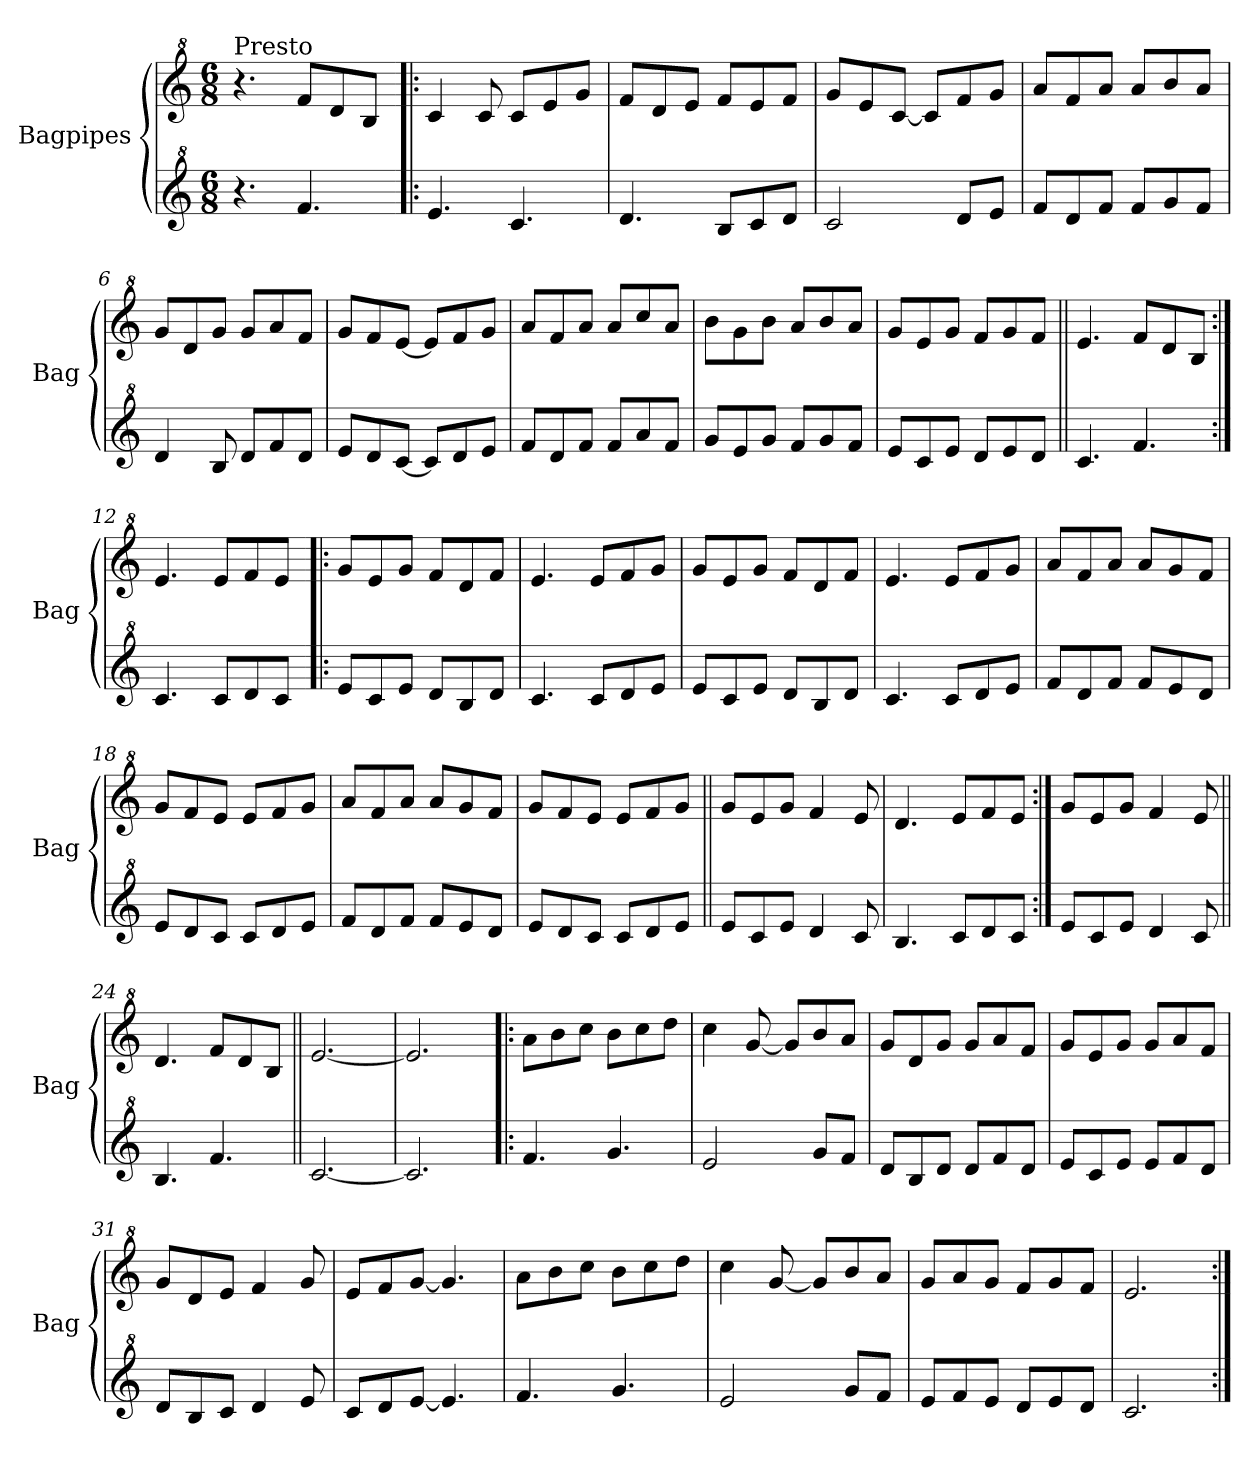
**kern	**kern
*part2	*part1
*staff2	*staff1
*I"Bagpipes	*I"Bagpipes
*I'Bag	*I'Bag
*clefG^2	*clefG^2
*k[]	*k[]
*C:	*C:
*M6/8	*M6/8
=1	=1
!	!LO:TX:a:t=Presto
4.r	4.r
4.ff/	8ff/L
.	8dd/
.	8b/J
=2!|:	=2!|:
4.ee/	4cc/
.	8cc/
4.cc/	8cc/L
.	8ee/
.	8gg/J
=3	=3
4.dd/	8ff/L
.	8dd/
.	8ee/J
8b/L	8ff/L
8cc/	8ee/
8dd/J	8ff/J
=4	=4
2cc/	8gg/L
.	8ee/
.	[8cc/J
.	8cc/L]
8dd/L	8ff/
8ee/J	8gg/J
=5	=5
8ff/L	8aa/L
8dd/	8ff/
8ff/J	8aa/J
8ff/L	8aa/L
8gg/	8bb/
8ff/J	8aa/J
=6	=6
4dd/	8gg/L
.	8dd/
8b/	8gg/J
8dd/L	8gg/L
8ff/	8aa/
8dd/J	8ff/J
=7	=7
8ee/L	8gg/L
8dd/	8ff/
[8cc/J	[8ee/J
8cc/L]	8ee/L]
8dd/	8ff/
8ee/J	8gg/J
!!LO:LB:g=z
=8	=8
8ff/L	8aa/L
8dd/	8ff/
8ff/J	8aa/J
8ff/L	8aa/L
8aa/	8ccc/
8ff/J	8aa/J
=9	=9
8gg/L	8bb\L
8ee/	8gg\
8gg/J	8bb\J
8ff/L	8aa/L
8gg/	8bb/
8ff/J	8aa/J
=10	=10
8ee/L	8gg/L
8cc/	8ee/
8ee/J	8gg/J
8dd/L	8ff/L
8ee/	8gg/
8dd/J	8ff/J
=11||	=11||
4.cc/	4.ee/
4.ff/	8ff/L
.	8dd/
.	8b/J
=12:|!	=12:|!
4.cc/	4.ee/
8cc/L	8ee/L
8dd/	8ff/
8cc/J	8ee/J
=13!|:	=13!|:
8ee/L	8gg/L
8cc/	8ee/
8ee/J	8gg/J
8dd/L	8ff/L
8b/	8dd/
8dd/J	8ff/J
=14	=14
4.cc/	4.ee/
8cc/L	8ee/L
8dd/	8ff/
8ee/J	8gg/J
=15	=15
8ee/L	8gg/L
8cc/	8ee/
8ee/J	8gg/J
8dd/L	8ff/L
8b/	8dd/
8dd/J	8ff/J
!!LO:LB:g=z
=16	=16
4.cc/	4.ee/
8cc/L	8ee/L
8dd/	8ff/
8ee/J	8gg/J
=17	=17
8ff/L	8aa/L
8dd/	8ff/
8ff/J	8aa/J
8ff/L	8aa/L
8ee/	8gg/
8dd/J	8ff/J
=18	=18
8ee/L	8gg/L
8dd/	8ff/
8cc/J	8ee/J
8cc/L	8ee/L
8dd/	8ff/
8ee/J	8gg/J
=19	=19
8ff/L	8aa/L
8dd/	8ff/
8ff/J	8aa/J
8ff/L	8aa/L
8ee/	8gg/
8dd/J	8ff/J
=20	=20
8ee/L	8gg/L
8dd/	8ff/
8cc/J	8ee/J
8cc/L	8ee/L
8dd/	8ff/
8ee/J	8gg/J
=21||	=21||
8ee/L	8gg/L
8cc/	8ee/
8ee/J	8gg/J
4dd/	4ff/
8cc/	8ee/
=22	=22
4.b/	4.dd/
8cc/L	8ee/L
8dd/	8ff/
8cc/J	8ee/J
=23:|!	=23:|!
8ee/L	8gg/L
8cc/	8ee/
8ee/J	8gg/J
4dd/	4ff/
8cc/	8ee/
!!LO:LB:g=z
=24||	=24||
4.b/	4.dd/
4.ff/	8ff/L
.	8dd/
.	8b/J
=25||	=25||
[2.cc/	[2.ee/
=26	=26
2.cc/]	2.ee/]
=27!|:	=27!|:
4.ff/	8aa\L
.	8bb\
.	8ccc\J
4.gg/	8bb\L
.	8ccc\
.	8ddd\J
=28	=28
2ee/	4ccc\
.	[8gg/
.	8gg/L]
8gg/L	8bb/
8ff/J	8aa/J
=29	=29
8dd/L	8gg/L
8b/	8dd/
8dd/J	8gg/J
8dd/L	8gg/L
8ff/	8aa/
8dd/J	8ff/J
=30	=30
8ee/L	8gg/L
8cc/	8ee/
8ee/J	8gg/J
8ee/L	8gg/L
8ff/	8aa/
8dd/J	8ff/J
=31	=31
8dd/L	8gg/L
8b/	8dd/
8cc/J	8ee/J
4dd/	4ff/
8ee/	8gg/
=32	=32
8cc/L	8ee/L
8dd/	8ff/
[8ee/J	[8gg/J
4.ee/]	4.gg/]
!!LO:LB:g=z
=33	=33
4.ff/	8aa\L
.	8bb\
.	8ccc\J
4.gg/	8bb\L
.	8ccc\
.	8ddd\J
=34	=34
2ee/	4ccc\
.	[8gg/
.	8gg/L]
8gg/L	8bb/
8ff/J	8aa/J
=35	=35
8ee/L	8gg/L
8ff/	8aa/
8ee/J	8gg/J
8dd/L	8ff/L
8ee/	8gg/
8dd/J	8ff/J
=36	=36
2.cc/	2.ee/
=:|!	=:|!
*-	*-
